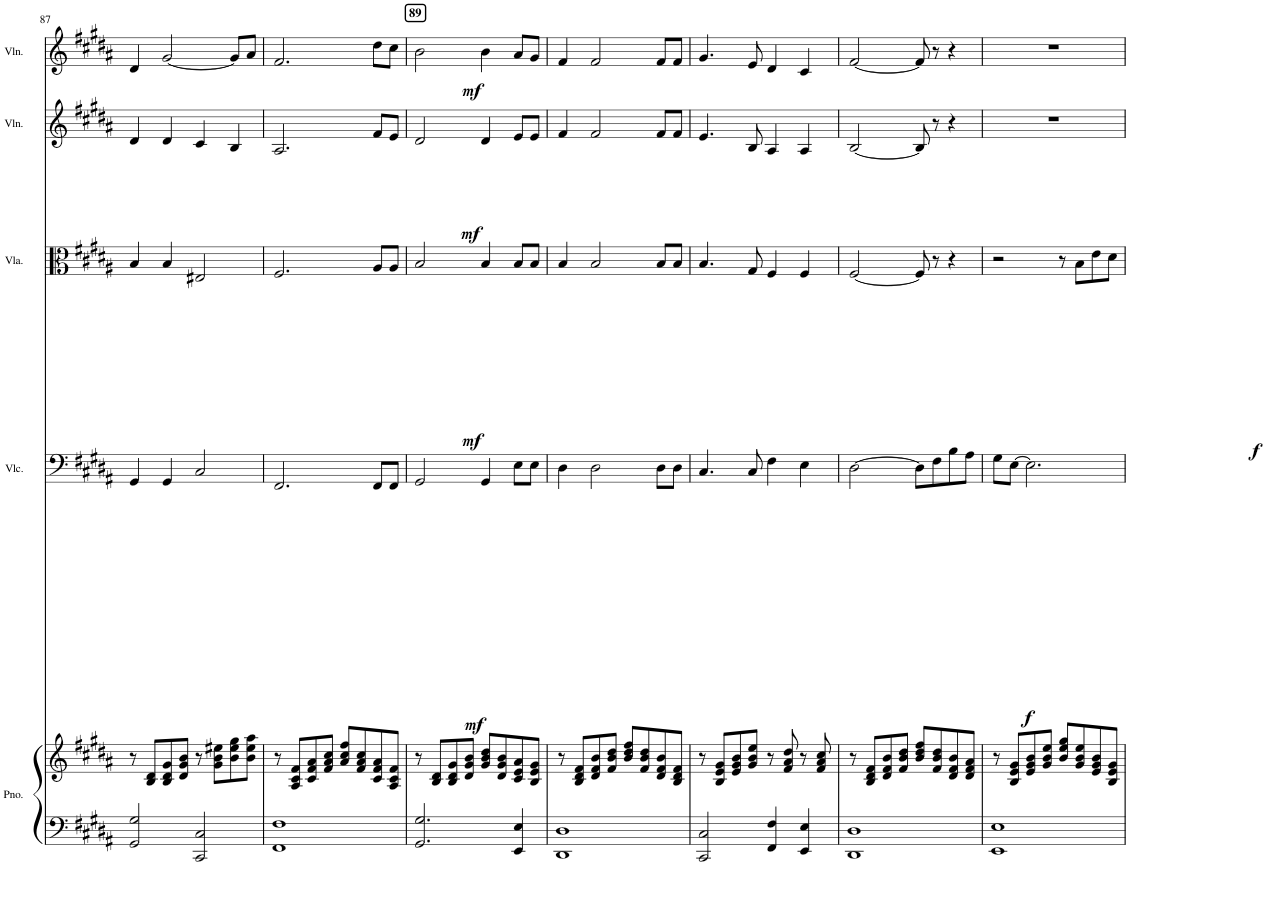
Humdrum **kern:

**kern	**kern	**kern	**dynam	**kern	**dynam	**kern	**dynam	**kern	**dynam
*part5	*part5	*part4	*part4	*part3	*part3	*part2	*part2	*part1	*part1
*staff6	*staff5	*staff4	*staff4	*staff3	*staff3	*staff2	*staff2	*staff1	*staff1
*I"Piano	*	*I"Violoncello	*	*I"Viola	*	*I"Violin	*	*I"Violin	*
*I'Pno.	*	*I'Vlc.	*	*I'Vla.	*	*I'Vln.	*	*I'Vln.	*
!!LO:PB:g=z
*clefF4	*clefG2	*clefF4	*	*clefC3	*	*clefG2	*	*clefG2	*
*k[f#c#g#d#a#]	*k[f#c#g#d#a#]	*k[f#c#g#d#a#]	*	*k[f#c#g#d#a#]	*	*k[f#c#g#d#a#]	*	*k[f#c#g#d#a#]	*
*M4/4	*M4/4	*M4/4	*	*M4/4	*	*M4/4	*	*M4/4	*
=87	=87	=87	=87	=87	=87	=87	=87	=87	=87
2GG#/ 2G#/	8r	4GG#/	.	4B/	.	4d#/	.	4d#/	.
.	8B/ 8d#/L	.	.	.	.	.	.	.	.
.	8B/ 8d#/ 8g#/	4GG#/	.	4B/	.	4d#/	.	[2g#/	.
.	8d#/ 8g#/ 8b/J	.	.	.	.	.	.	.	.
2CC#/ 2C#/	8r	2C#/	.	2E#X/	.	4c#/	.	.	.
.	8g#\ 8b\ 8ee#X\L	.	.	.	.	.	.	.	.
.	8b\ 8ee#\ 8gg#\	.	.	.	.	4B/	.	8g#/L]	.
.	8b\ 8ee#\ 8aa#\J	.	.	.	.	.	.	8a#/J	.
=88	=88	=88	=88	=88	=88	=88	=88	=88	=88
1FF# 1F#	8r	2.FF#/	.	2.F#/	.	2.A#/	.	2.f#/	.
.	8A#/ 8c#/ 8f#/L	.	.	.	.	.	.	.	.
.	8c#/ 8f#/ 8a#/	.	.	.	.	.	.	.	.
.	8f#/ 8a#/ 8cc#/J	.	.	.	.	.	.	.	.
.	8a#/ 8cc#/ 8ff#/L	.	.	.	.	.	.	.	.
.	8f#/ 8a#/ 8cc#/	.	.	.	.	.	.	.	.
!	!	!	!LO:DY:b	!	!LO:DY:b	!	!LO:DY:b	!	!LO:DY:b
.	8c#/ 8f#/ 8a#/	8FF#/L	mf	8A#/L	mf	8f#/L	mf	8dd#\L	mf
.	8A#/ 8c#/ 8f#/J	8FF#/J	.	8A#/J	.	8e/J	.	8cc#\J	.
=89	=89	=89	=89	=89	=89	=89	=89	=89	=89
!	!	!	!	!	!	!	!	!LO:TX:a:B:t=89	!
2.GG#/ 2.G#/	8r	2GG#/	.	2B/	.	2d#/	.	2b\	.
.	8B/ 8d#/L	.	.	.	.	.	.	.	.
.	8B/ 8d#/ 8g#/	.	.	.	.	.	.	.	.
.	8d#/ 8g#/ 8b/J	.	.	.	.	.	.	.	.
.	8g#/ 8b/ 8dd#/L	4GG#/	.	4B/	.	4d#/	.	4b\	.
.	8d#/ 8g#/ 8b/	.	.	.	.	.	.	.	.
4EE/ 4E/	8c#/ 8e/ 8a#/	8E\L	.	8B/L	.	8e/L	.	8a#/L	.
.	8B/ 8e/ 8g#/J	8E\J	.	8B/J	.	8e/J	.	8g#/J	.
=90	=90	=90	=90	=90	=90	=90	=90	=90	=90
1DD# 1D#	8r	4D#\	.	4B/	.	4f#/	.	4f#/	.
.	8B/ 8d#/ 8f#/L	.	.	.	.	.	.	.	.
.	8d#/ 8f#/ 8b/	2D#\	.	2B/	.	2f#/	.	2f#/	.
.	8f#/ 8b/ 8dd#/J	.	.	.	.	.	.	.	.
.	8b/ 8dd#/ 8ff#/L	.	.	.	.	.	.	.	.
.	8f#/ 8b/ 8dd#/	.	.	.	.	.	.	.	.
.	8d#/ 8f#/ 8b/	8D#\L	.	8B/L	.	8f#/L	.	8f#/L	.
.	8B/ 8d#/ 8f#/J	8D#\J	.	8B/J	.	8f#/J	.	8f#/J	.
=91	=91	=91	=91	=91	=91	=91	=91	=91	=91
2CC#/ 2C#/	8r	4.C#/	.	4.B/	.	4.e/	.	4.g#/	.
.	8B/ 8e/ 8g#/L	.	.	.	.	.	.	.	.
.	8e/ 8g#/ 8b/	.	.	.	.	.	.	.	.
.	8g#/ 8b/ 8ee/J	8C#/	.	8G#/	.	8B/	.	8e/	.
4FF#/ 4F#/	8r	4F#\	.	4F#/	.	4A#/	.	4d#/	.
.	8f#/ 8a#/ 8dd#/	.	.	.	.	.	.	.	.
4EE/ 4E/	8r	4E\	.	4F#/	.	4A#/	.	4c#/	.
.	8f#/ 8a#/ 8cc#/	.	.	.	.	.	.	.	.
=92	=92	=92	=92	=92	=92	=92	=92	=92	=92
1DD# 1D#	8r	[2D#\	.	[2F#/	.	[2B/	.	[2f#/	.
.	8B/ 8d#/ 8f#/L	.	.	.	.	.	.	.	.
.	8d#/ 8f#/ 8b/	.	.	.	.	.	.	.	.
.	8f#/ 8b/ 8dd#/J	.	.	.	.	.	.	.	.
.	8b/ 8dd#/ 8ff#/L	8D#\L]	.	8F#/]	.	8B/]	.	8f#/]	.
!	!	!	!LO:DY:b	!	!	!	!	!	!
.	8f#/ 8b/ 8dd#/	8F#\	f	8r	.	8r	.	8r	.
.	8d#/ 8f#/ 8b/	8B\	.	4r	.	4r	.	4r	.
.	8d#/ 8f#/ 8a#/J	8A#\J	.	.	.	.	.	.	.
=93	=93	=93	=93	=93	=93	=93	=93	=93	=93
1EE 1E	8r	8G#\L	.	2r	.	1r	.	1r	.
.	8B/ 8e/ 8g#/L	[8E\J	.	.	.	.	.	.	.
.	8e/ 8g#/ 8b/	2.E\]	.	.	.	.	.	.	.
.	8g#/ 8b/ 8ee/J	.	.	.	.	.	.	.	.
.	8b/ 8ee/ 8gg#/L	.	.	8r	.	.	.	.	.
!	!	!	!	!	!LO:DY:b	!	!	!	!
.	8g#/ 8b/ 8ee/	.	.	8B\L	f	.	.	.	.
.	8e/ 8g#/ 8b/	.	.	8e\	.	.	.	.	.
.	8B/ 8e/ 8g#/J	.	.	8d#\J	.	.	.	.	.
=	=	=	=	=	=	=	=	=	=
*-	*-	*-	*-	*-	*-	*-	*-	*-	*-
